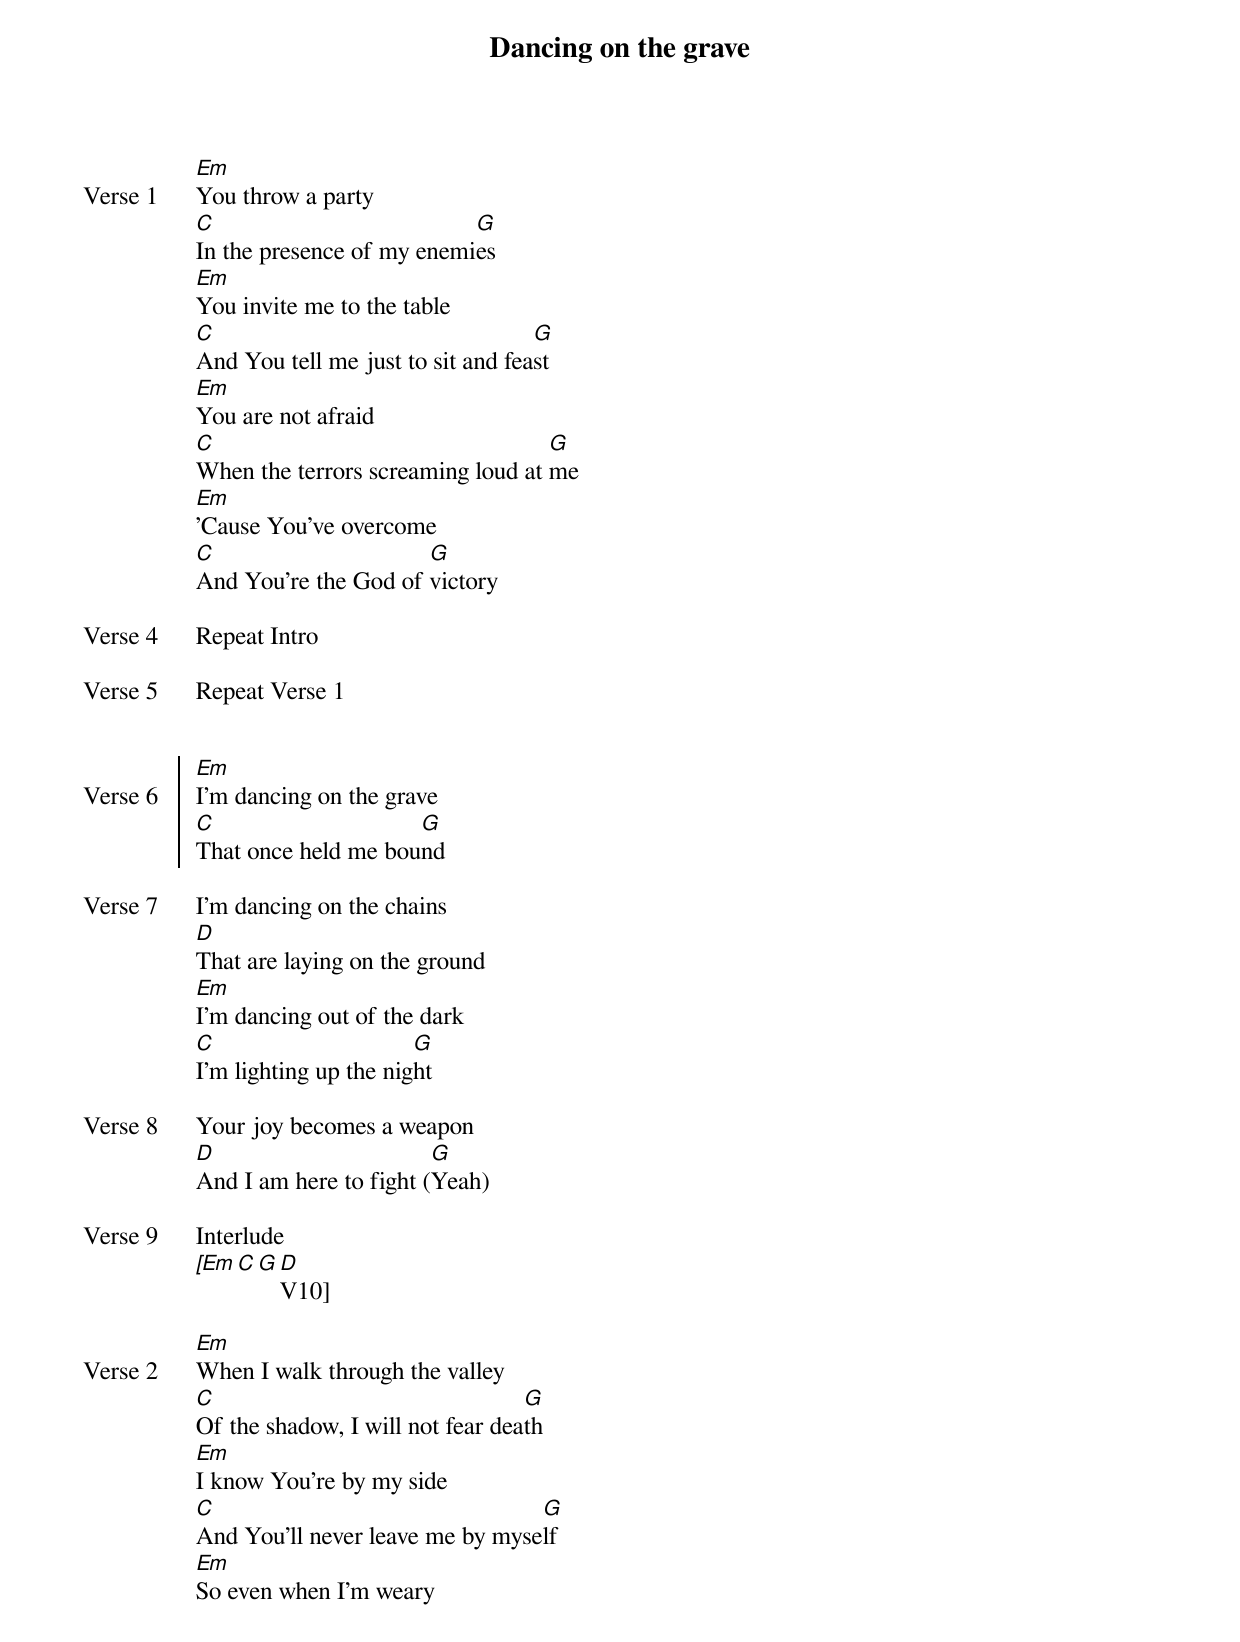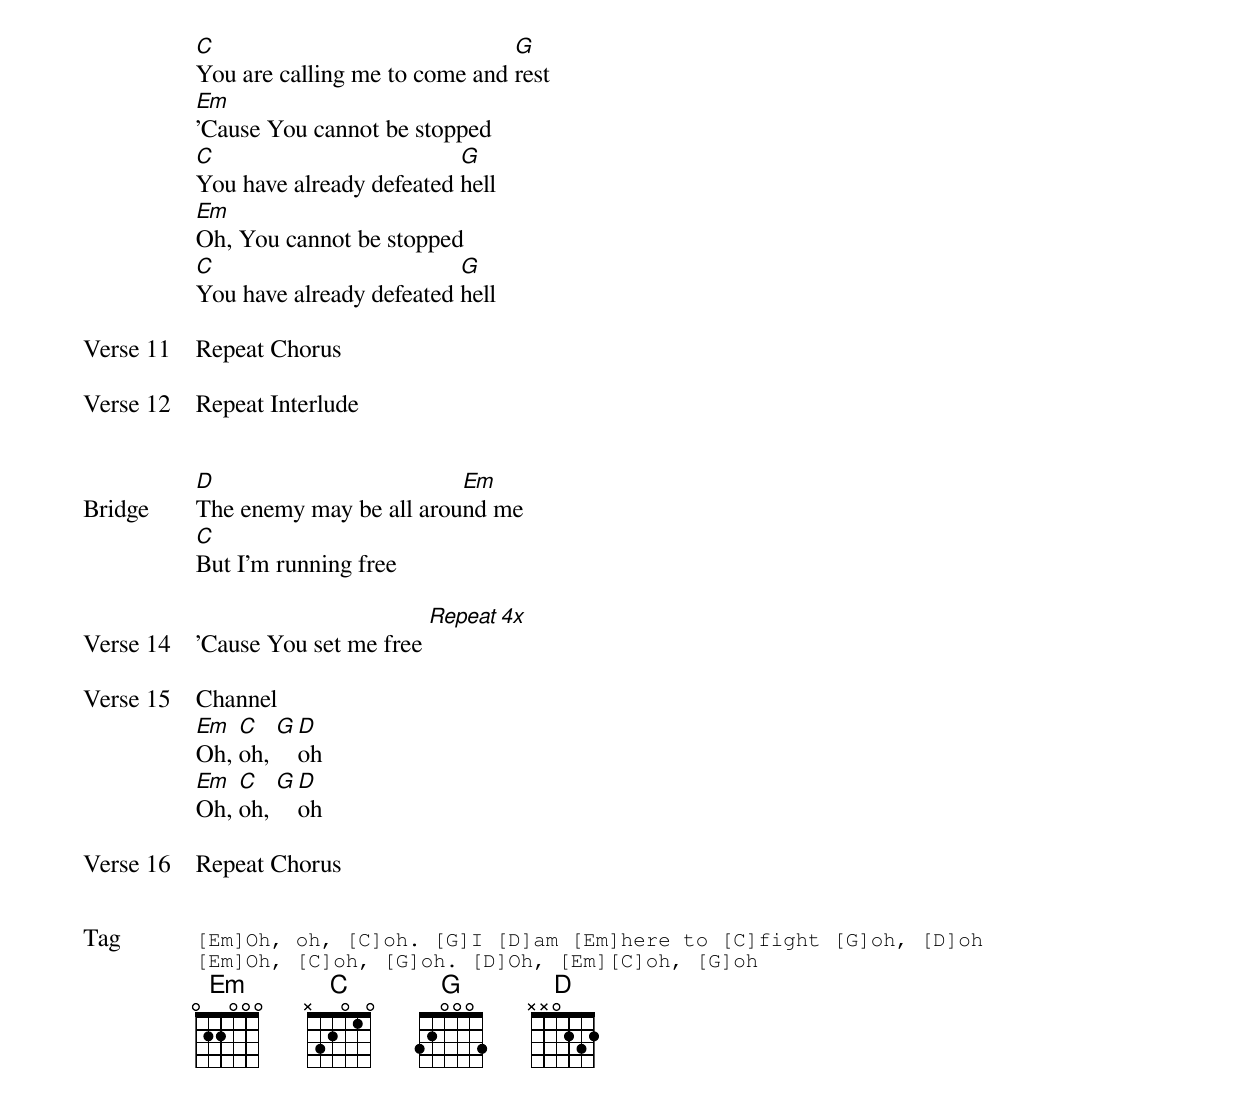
{title: Dancing on the grave}
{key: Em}
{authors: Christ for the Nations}
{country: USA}
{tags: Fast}
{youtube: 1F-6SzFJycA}

{sov Verse 1}
[Em]You throw a party
[C]In the presence of my enemi[G]es
[Em]You invite me to the table
[C]And You tell me just to sit and fea[G]st
[Em]You are not afraid
[C]When the terrors screaming loud at [G]me
[Em]'Cause You've overcome
[C]And You're the God of [G]victory

{eov}
{sov Verse 4}
Repeat Intro

{eov}
{sov Verse 5}
Repeat Verse 1

{eov}
{sov Verse 6}

{eov}
{soc}
[Em]I'm dancing on the grave
[C]That once held me bou[G]nd

{eoc}
{sov Verse 7}
I'm dancing on the chains
[D]That are laying on the ground
[Em]I'm dancing out of the dark
[C]I'm lighting up the nig[G]ht

{eov}
{sov Verse 8}
Your joy becomes a weapon
[D]And I am here to fight ([G]Yeah)

{eov}
{sov Verse 9}
Interlude
[[Em][C][G][D]V10]

{eov}
{sov Verse 2}
[Em]When I walk through the valley
[C]Of the shadow, I will not fear dea[G]th
[Em]I know You're by my side
[C]And You'll never leave me by myse[G]lf
[Em]So even when I'm weary
[C]You are calling me to come and [G]rest
[Em]'Cause You cannot be stopped
[C]You have already defeated [G]hell
[Em]Oh, You cannot be stopped
[C]You have already defeated [G]hell

{eov}
{sov Verse 11}
Repeat Chorus

{eov}
{sov Verse 12}
Repeat Interlude

{eov}
{sov Verse 13}

{eov}
{sob Bridge}
[D]The enemy may be all arou[Em]nd me
[C]But I'm running free

{eob}
{sov Verse 14}
'Cause You set me free [Repeat 4x]

{eov}
{sov Verse 15}
Channel
[Em]Oh, [C]oh, [G][D]oh
[Em]Oh, [C]oh, [G][D]oh

{eov}
{sov Verse 16}
Repeat Chorus

{eov}
{sov Verse 17}

{eov}
{sot Tag}
[Em]Oh, oh, [C]oh. [G]I [D]am [Em]here to [C]fight [G]oh, [D]oh
[Em]Oh, [C]oh, [G]oh. [D]Oh, [Em][C]oh, [G]oh
{eot}
